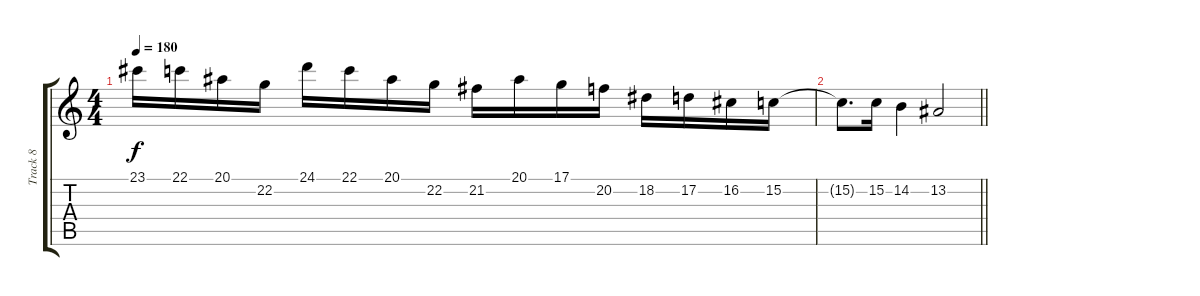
\track ("Track 8" "Track 8") {instrument lead1square}
\staff {score tabs}
\tuning (D4 A3 F3 C3 G2 D2) {hide}
\ts (4 4)
\tempo 180
\clef g2
\ks c
23.1.16{dy f} 22.1.16 20.1.16 22.2.16 24.1.16 22.1.16 20.1.16 22.2.16 21.2.16 20.1.16 17.1.16 20.2.16 18.2.16 17.2.16 16.2.16 15.2.16 |
\barLineRight lightlight
15.2{t}.8{d} 15.2.16 14.2.4 13.2.2
